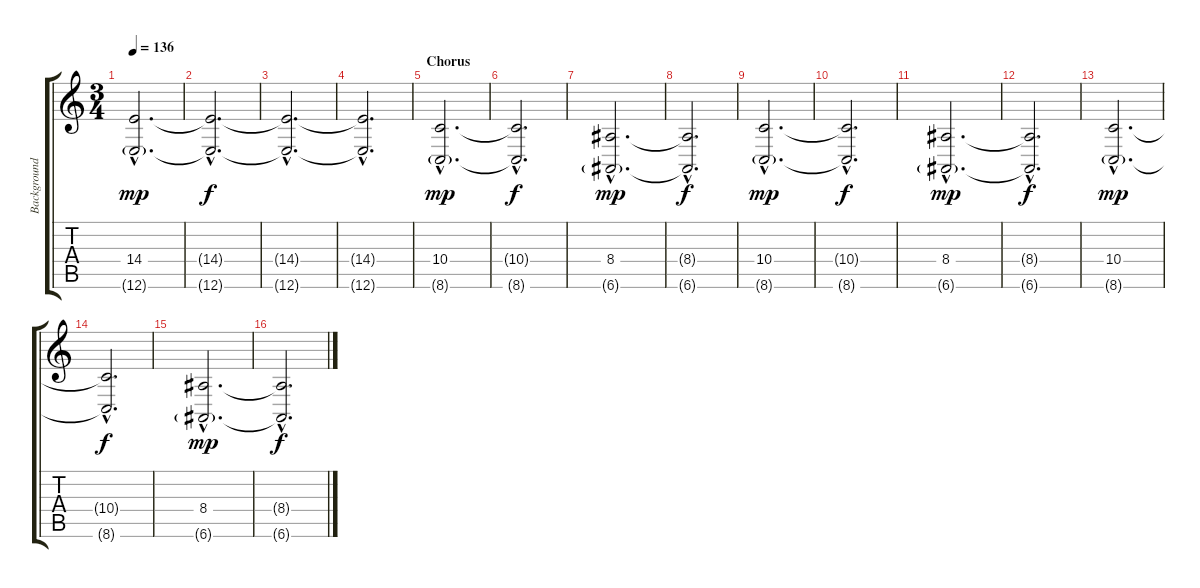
\track ("Background Chorus" "Background") {instrument choiraahs}
\staff {score tabs}
\tuning (E4 B3 G3 D3 A2 E2) {hide}
\ts (3 4)
\tempo 136
\clef g2
\ks c
(14.4{hac} 12.6{g hac}).2{d dy mp} |
(14.4{hac t} 12.6{hac t}).2{d dy f} |
(14.4{hac t} 12.6{hac t}).2{d} |
(14.4{hac t} 12.6{hac t}).2{d} |
\section ("" "Chorus")
(10.4{hac} 8.6{g hac}).2{d dy mp} |
(10.4{hac t} 8.6{hac t}).2{d dy f} |
(8.4{hac} 6.6{g hac}).2{d dy mp} |
(8.4{hac t} 6.6{hac t}).2{d dy f} |
(10.4{hac} 8.6{g hac}).2{d dy mp} |
(10.4{hac t} 8.6{hac t}).2{d dy f} |
(8.4{hac} 6.6{g hac}).2{d dy mp} |
(8.4{hac t} 6.6{hac t}).2{d dy f} |
(10.4{hac} 8.6{g hac}).2{d dy mp} |
(10.4{hac t} 8.6{hac t}).2{d dy f} |
(8.4{hac} 6.6{g hac}).2{d dy mp} |
(8.4{hac t} 6.6{hac t}).2{d dy f}
